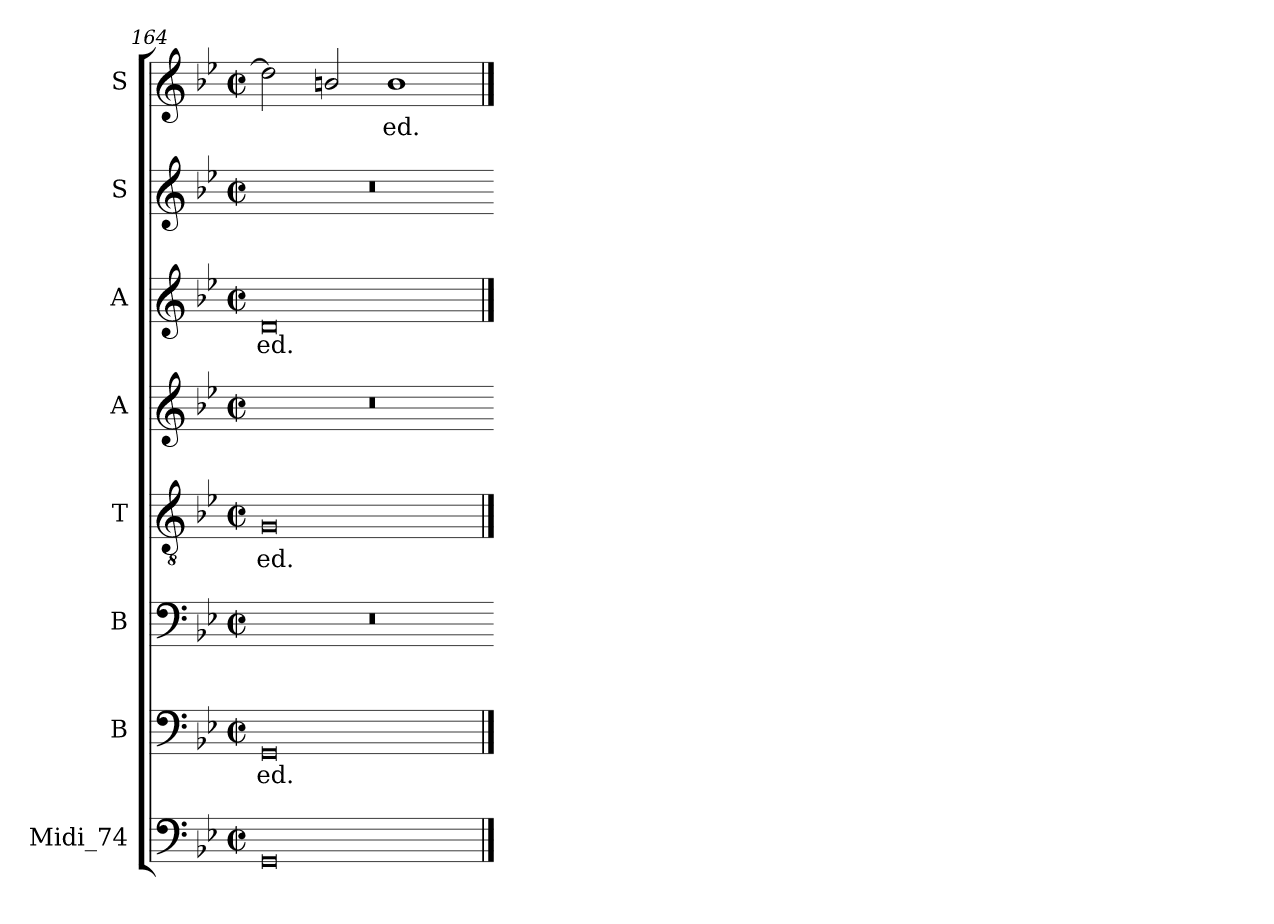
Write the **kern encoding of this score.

**kern	**kern	**text	**kern	**kern	**text	**kern	**kern	**text	**kern	**kern	**text
*part8	*part7	*part7	*part6	*part5	*part5	*part4	*part3	*part3	*part2	*part1	*part1
*staff8	*staff7	*staff7	*staff6	*staff5	*staff5	*staff4	*staff3	*staff3	*staff2	*staff1	*staff1
*I"Midi_74	*I"B	*	*I"B	*I"T	*	*I"A	*I"A	*	*I"S	*I"S	*
*	*I'B	*	*I'B	*I'T	*	*I'A	*I'A	*	*I'S	*I'S	*
*clefF4	*clefF4	*	*clefF4	*clefGv2	*	*clefG2	*clefG2	*	*clefG2	*clefG2	*
*k[b-e-]	*k[b-e-]	*	*k[b-e-]	*k[b-e-]	*	*k[b-e-]	*k[b-e-]	*	*k[b-e-]	*k[b-e-]	*
*B-:	*B-:	*	*B-:	*B-:	*	*B-:	*B-:	*	*B-:	*B-:	*
*M4/2	*M4/2	*	*M4/2	*M4/2	*	*M4/2	*M4/2	*	*M4/2	*M4/2	*
*met(c|)	*met(c|)	*	*met(c|)	*met(c|)	*	*met(c|)	*met(c|)	*	*met(c|)	*met(c|)	*
=164	=164	=164	=164	=164	=164	=164	=164	=164	=164	=164	=164
!	!	!LO:LY:b	!	!	!LO:LY:b	!	!	!LO:LY:b	!	!	!
0GG	0GG	-ed.	0r	0G	-ed.	0r	0d	ed.	0r	2dd]	.
.	.	.	.	.	.	.	.	.	.	2bn/	.
!	!	!	!	!	!	!	!	!	!	!	!LO:LY:b
.	.	.	.	.	.	.	.	.	.	1b	ed.
==	==	==	=	==	==	=	==	==	=	==	==
*-	*-	*-	*-	*-	*-	*-	*-	*-	*-	*-	*-
